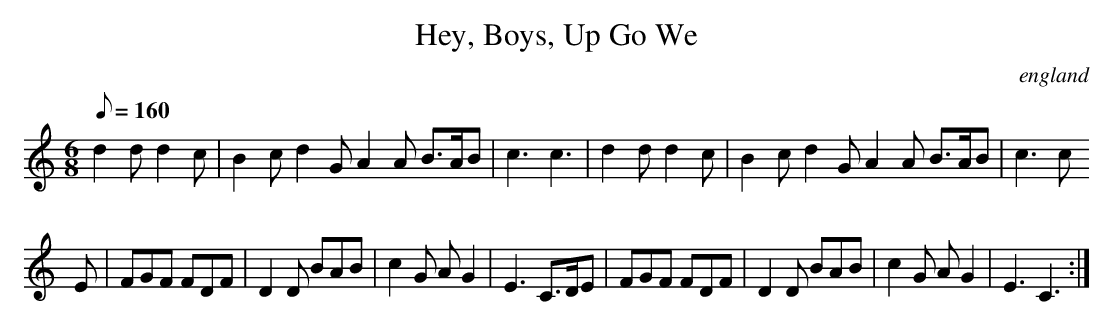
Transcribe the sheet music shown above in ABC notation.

X:1
T:Hey, Boys, Up Go We
O:england
M:6/8
L:1/8
Q:160
K:C
d2 d d2 c|B2 c d2 G\A2 A B>AB| c3 c3|d2 d d2 c|B2 c d2 G\A2 A B>AB| c3 c
2::\
E|FGF FDF|D2 D BAB|c2 G A G2|E3 C>DE|FGF FDF|D2 D BAB|c2 G A G2|E3 C3:|
